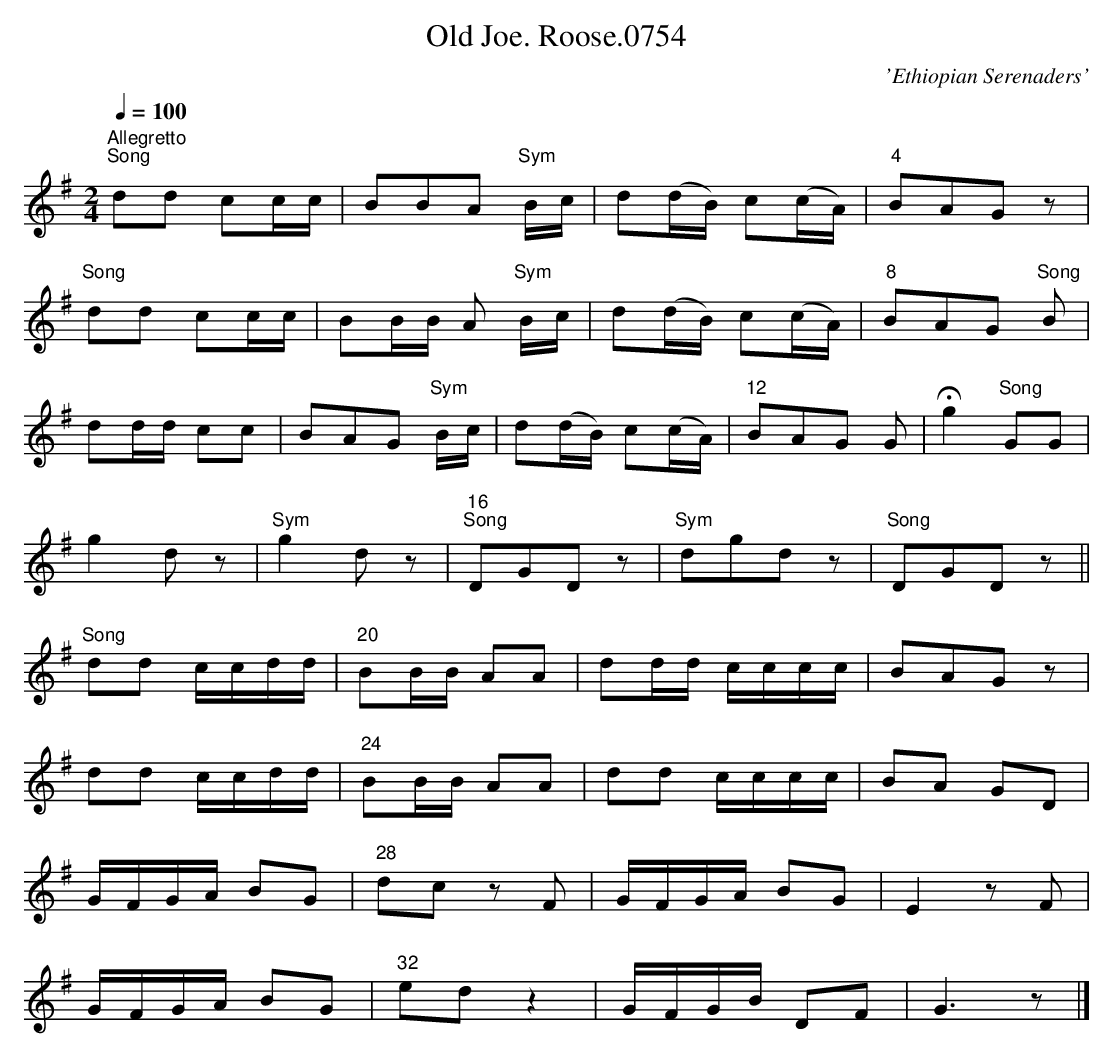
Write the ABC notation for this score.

X:1
T:Old Joe. Roose.0754
M:2/4
L:1/8
Q:1/4=100
C:'Ethiopian Serenaders'
K:G
"Allegretto"
"Song"dd cc/c/ | BBA "Sym"B/c/ | d(d/B/) c(c/A/) | "4"BAGz |
"Song"dd cc/c/ | BB/B/ A "Sym"B/c/ | d(d/B/) c(c/A/) |"8" BAG "Song"B |
dd/d/ cc | BAG "Sym"B/c/ | d(d/B/) c(c/A/) |"12"BAG G | !fermata!g2"Song"GG |
g2dz | "Sym"g2dz | "16""Song"DGDz | "Sym"dgdz |"Song"DGDz ||
"Song"dd c/c/d/d/ |"20" BB/B/ AA | dd/d/ c/c/c/c/ | BAGz |
dd c/c/d/d/ |"24" BB/B/ AA | dd c/c/c/c/ | BA GD |
G/F/G/A/ BG |"28" dc zF | G/F/G/A/  BG |E2zF |
G/F/G/A/ BG |"32" edz2 | G/F/G/B/ DF | G3z |]
